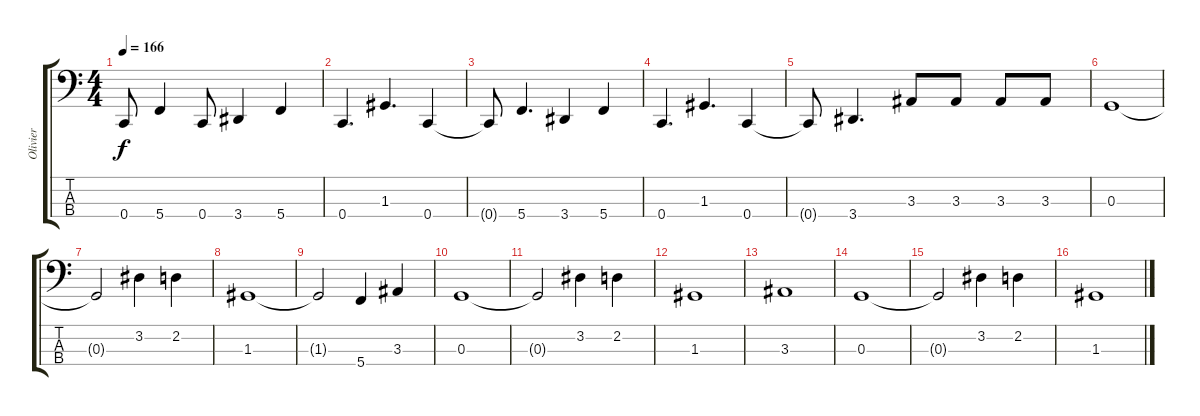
\track ("Olivier" "Olivier") {instrument electricbassfinger}
\staff {score tabs}
\tuning (F2 C2 G1 C1) {hide}
\ts (4 4)
\tempo 166
\clef f4
\ks c
0.4{t}.8{dy f} 5.4.4 0.4.8 3.4.4 5.4.4 |
0.4.4{d} 1.3.4{d} 0.4.4 |
0.4{t}.8 5.4.4{d} 3.4.4 5.4.4 |
0.4.4{d} 1.3.4{d} 0.4.4 |
0.4{t}.8 3.4.4{d} 3.3.8 3.3.8 3.3.8 3.3.8 |
0.3.1{instrument electricbasspick} |
0.3{t}.2 3.2.4 2.2.4 |
1.3.1 |
1.3{t}.2 5.4.4 3.3.4 |
0.3.1 |
0.3{t}.2 3.2.4 2.2.4 |
1.3.1 |
3.3.1 |
0.3.1 |
0.3{t}.2 3.2.4 2.2.4 |
1.3.1
